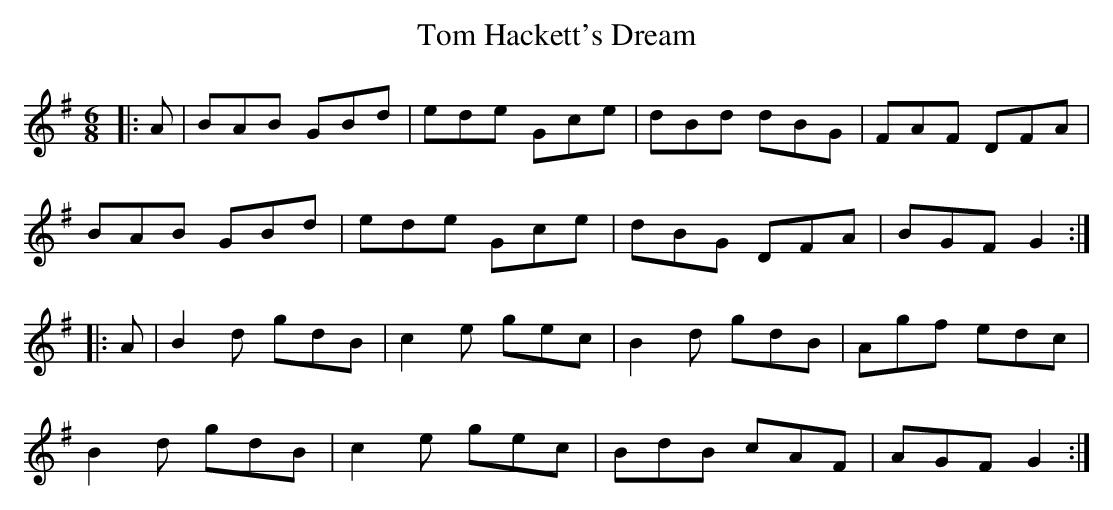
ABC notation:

X:1
T: Tom Hackett's Dream
M: 6/8
L: 1/8
K: Gmaj
|:A|BAB GBd|ede Gce|dBd dBG|FAF DFA|
BAB GBd|ede Gce|dBG DFA|BGF G2:|
|:A|B2d gdB|c2e gec|B2d gdB|Agf edc|
B2d gdB|c2e gec|BdB cAF|AGF G2:|
